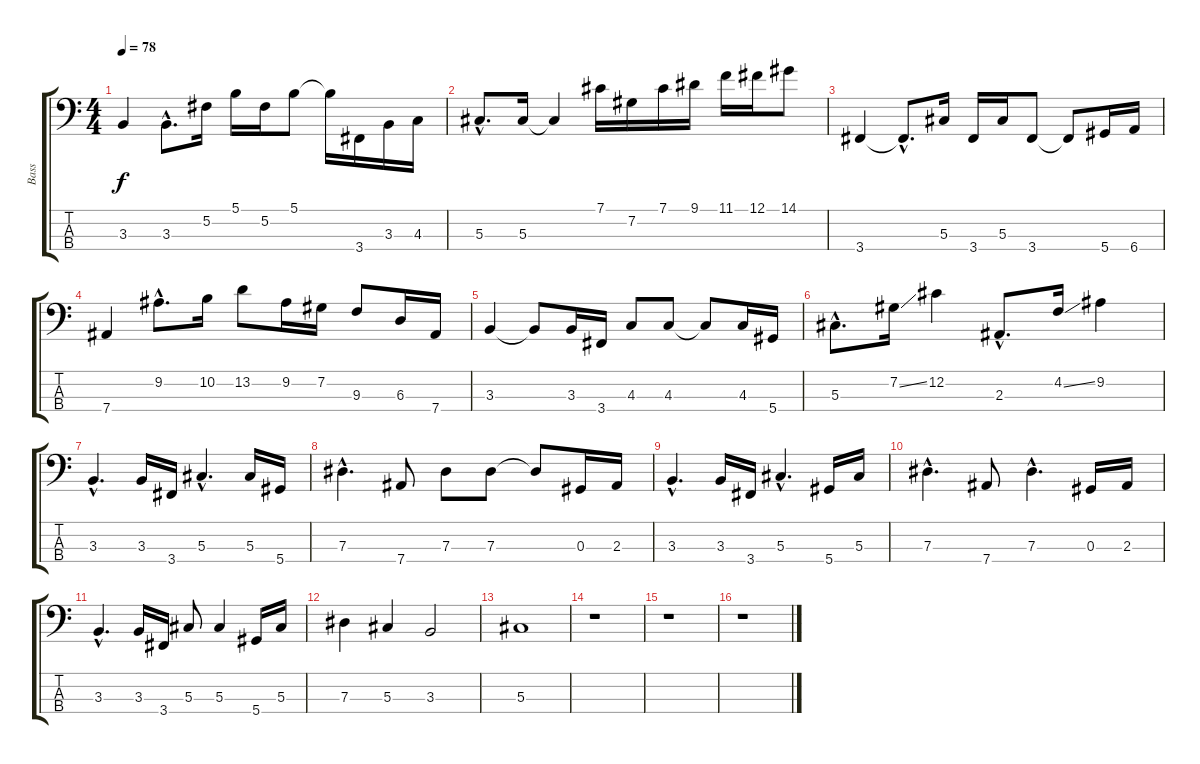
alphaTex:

\track ("Bass" "Bass") {instrument electricbasspick}
\staff {score tabs}
\tuning (Gb2 Db2 Ab1 Eb1) {hide}
\ts (4 4)
\tempo 78
\clef f4
\ks c
3.3.4{dy f} 3.3{hac}.8{d} 5.2.16 5.1.16 5.2.16 5.1.8 5.1{t}.16 3.4.16 3.3.16 4.3.16 |
5.3{hac}.8{d} 5.3.16 5.3{t}.4 7.1.16 7.2.16 7.1.16 9.1.16 11.1.16 12.1.16 14.1.8 |
3.4.4 3.4{hac t}.8{d} 5.3.16 3.4.16 5.3.16 3.4.8 3.4{t}.8 5.4.16 6.4.16 |
7.4.4 9.2{hac}.8{d} 10.2.16 13.2.8 9.2.16 7.2.16 9.3.8 6.3.16 7.4.16 |
3.3.4 3.3{t}.8 3.3.16 3.4.16 4.3.8 4.3.8 4.3{t}.8 4.3.16 5.4.16 |
5.3{hac}.8{d} 7.2{ss}.16 12.2.4 2.3{hac}.8{d} 4.2{ss}.16 9.2.4 |
3.3{hac}.4{d} 3.3.16 3.4.16 5.3{hac}.4{d} 5.3.16 5.4.16 |
7.3{hac}.4{d} 7.4.8 7.3.8 7.3.8 7.3{t}.8 0.3.16 2.3.16 |
3.3{hac}.4{d} 3.3.16 3.4.16 5.3{hac}.4{d} 5.4.16 5.3.16 |
7.3{hac}.4{d} 7.4.8 7.3{hac}.4{d} 0.3.16 2.3.16 |
3.3{hac}.4{d} 3.3.16 3.4.16 5.3.8 5.3.4 5.4.16 5.3.16 |
7.3.4 5.3.4 3.3.2 |
5.3.1 |
r.1 |
r.1 |
r.1
